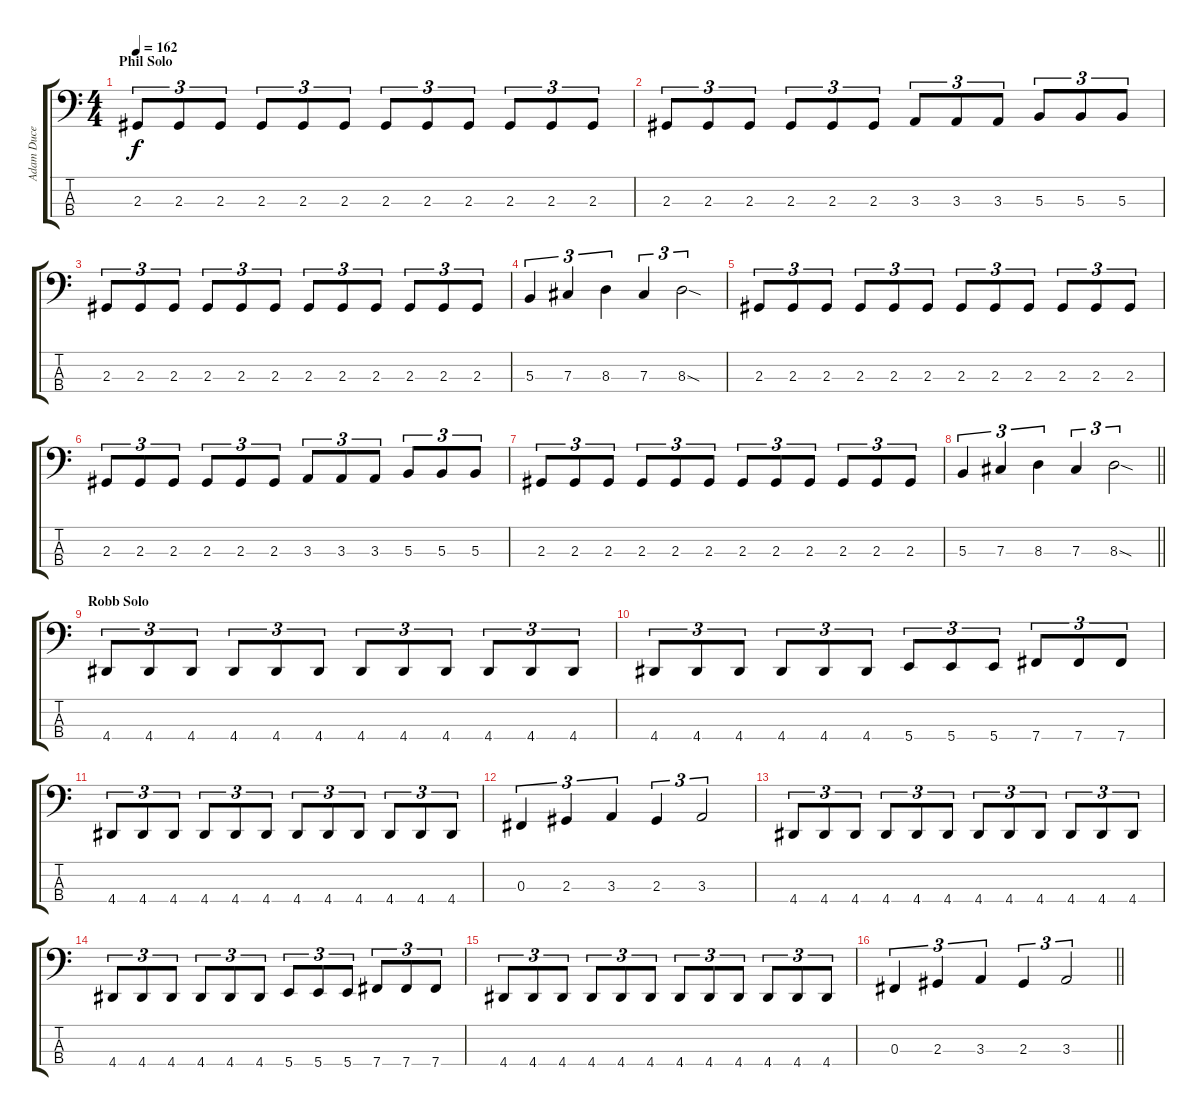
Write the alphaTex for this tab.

\track ("Adam Duce" "Adam Duce") {instrument electricbasspick}
\staff {score tabs}
\tuning (E2 B1 Gb1 B0) {hide}
\ts (4 4)
\section ("" "Phil Solo")
\tempo 162
\clef f4
\ks c
2.3.8{tu (3 2) dy f} 2.3.8{tu (3 2)} 2.3.8{tu (3 2)} 2.3.8{tu (3 2)} 2.3.8{tu (3 2)} 2.3.8{tu (3 2)} 2.3.8{tu (3 2)} 2.3.8{tu (3 2)} 2.3.8{tu (3 2)} 2.3.8{tu (3 2)} 2.3.8{tu (3 2)} 2.3.8{tu (3 2)} |
2.3.8{tu (3 2)} 2.3.8{tu (3 2)} 2.3.8{tu (3 2)} 2.3.8{tu (3 2)} 2.3.8{tu (3 2)} 2.3.8{tu (3 2)} 3.3.8{tu (3 2)} 3.3.8{tu (3 2)} 3.3.8{tu (3 2)} 5.3.8{tu (3 2)} 5.3.8{tu (3 2)} 5.3.8{tu (3 2)} |
2.3.8{tu (3 2)} 2.3.8{tu (3 2)} 2.3.8{tu (3 2)} 2.3.8{tu (3 2)} 2.3.8{tu (3 2)} 2.3.8{tu (3 2)} 2.3.8{tu (3 2)} 2.3.8{tu (3 2)} 2.3.8{tu (3 2)} 2.3.8{tu (3 2)} 2.3.8{tu (3 2)} 2.3.8{tu (3 2)} |
5.3.4{tu (3 2)} 7.3.4{tu (3 2)} 8.3.4{tu (3 2)} 7.3.4{tu (3 2)} 8.3{sod}.2{tu (3 2)} |
2.3.8{tu (3 2)} 2.3.8{tu (3 2)} 2.3.8{tu (3 2)} 2.3.8{tu (3 2)} 2.3.8{tu (3 2)} 2.3.8{tu (3 2)} 2.3.8{tu (3 2)} 2.3.8{tu (3 2)} 2.3.8{tu (3 2)} 2.3.8{tu (3 2)} 2.3.8{tu (3 2)} 2.3.8{tu (3 2)} |
2.3.8{tu (3 2)} 2.3.8{tu (3 2)} 2.3.8{tu (3 2)} 2.3.8{tu (3 2)} 2.3.8{tu (3 2)} 2.3.8{tu (3 2)} 3.3.8{tu (3 2)} 3.3.8{tu (3 2)} 3.3.8{tu (3 2)} 5.3.8{tu (3 2)} 5.3.8{tu (3 2)} 5.3.8{tu (3 2)} |
2.3.8{tu (3 2)} 2.3.8{tu (3 2)} 2.3.8{tu (3 2)} 2.3.8{tu (3 2)} 2.3.8{tu (3 2)} 2.3.8{tu (3 2)} 2.3.8{tu (3 2)} 2.3.8{tu (3 2)} 2.3.8{tu (3 2)} 2.3.8{tu (3 2)} 2.3.8{tu (3 2)} 2.3.8{tu (3 2)} |
\barLineRight lightlight
5.3.4{tu (3 2)} 7.3.4{tu (3 2)} 8.3.4{tu (3 2)} 7.3.4{tu (3 2)} 8.3{sod}.2{tu (3 2)} |
\section ("" "Robb Solo")
4.4.8{tu (3 2)} 4.4.8{tu (3 2)} 4.4.8{tu (3 2)} 4.4.8{tu (3 2)} 4.4.8{tu (3 2)} 4.4.8{tu (3 2)} 4.4.8{tu (3 2)} 4.4.8{tu (3 2)} 4.4.8{tu (3 2)} 4.4.8{tu (3 2)} 4.4.8{tu (3 2)} 4.4.8{tu (3 2)} |
4.4.8{tu (3 2)} 4.4.8{tu (3 2)} 4.4.8{tu (3 2)} 4.4.8{tu (3 2)} 4.4.8{tu (3 2)} 4.4.8{tu (3 2)} 5.4.8{tu (3 2)} 5.4.8{tu (3 2)} 5.4.8{tu (3 2)} 7.4.8{tu (3 2)} 7.4.8{tu (3 2)} 7.4.8{tu (3 2)} |
4.4.8{tu (3 2)} 4.4.8{tu (3 2)} 4.4.8{tu (3 2)} 4.4.8{tu (3 2)} 4.4.8{tu (3 2)} 4.4.8{tu (3 2)} 4.4.8{tu (3 2)} 4.4.8{tu (3 2)} 4.4.8{tu (3 2)} 4.4.8{tu (3 2)} 4.4.8{tu (3 2)} 4.4.8{tu (3 2)} |
0.3.4{tu (3 2)} 2.3.4{tu (3 2)} 3.3.4{tu (3 2)} 2.3.4{tu (3 2)} 3.3.2{tu (3 2)} |
4.4.8{tu (3 2)} 4.4.8{tu (3 2)} 4.4.8{tu (3 2)} 4.4.8{tu (3 2)} 4.4.8{tu (3 2)} 4.4.8{tu (3 2)} 4.4.8{tu (3 2)} 4.4.8{tu (3 2)} 4.4.8{tu (3 2)} 4.4.8{tu (3 2)} 4.4.8{tu (3 2)} 4.4.8{tu (3 2)} |
4.4.8{tu (3 2)} 4.4.8{tu (3 2)} 4.4.8{tu (3 2)} 4.4.8{tu (3 2)} 4.4.8{tu (3 2)} 4.4.8{tu (3 2)} 5.4.8{tu (3 2)} 5.4.8{tu (3 2)} 5.4.8{tu (3 2)} 7.4.8{tu (3 2)} 7.4.8{tu (3 2)} 7.4.8{tu (3 2)} |
4.4.8{tu (3 2)} 4.4.8{tu (3 2)} 4.4.8{tu (3 2)} 4.4.8{tu (3 2)} 4.4.8{tu (3 2)} 4.4.8{tu (3 2)} 4.4.8{tu (3 2)} 4.4.8{tu (3 2)} 4.4.8{tu (3 2)} 4.4.8{tu (3 2)} 4.4.8{tu (3 2)} 4.4.8{tu (3 2)} |
\barLineRight lightlight
0.3.4{tu (3 2)} 2.3.4{tu (3 2)} 3.3.4{tu (3 2)} 2.3.4{tu (3 2)} 3.3.2{tu (3 2)}
